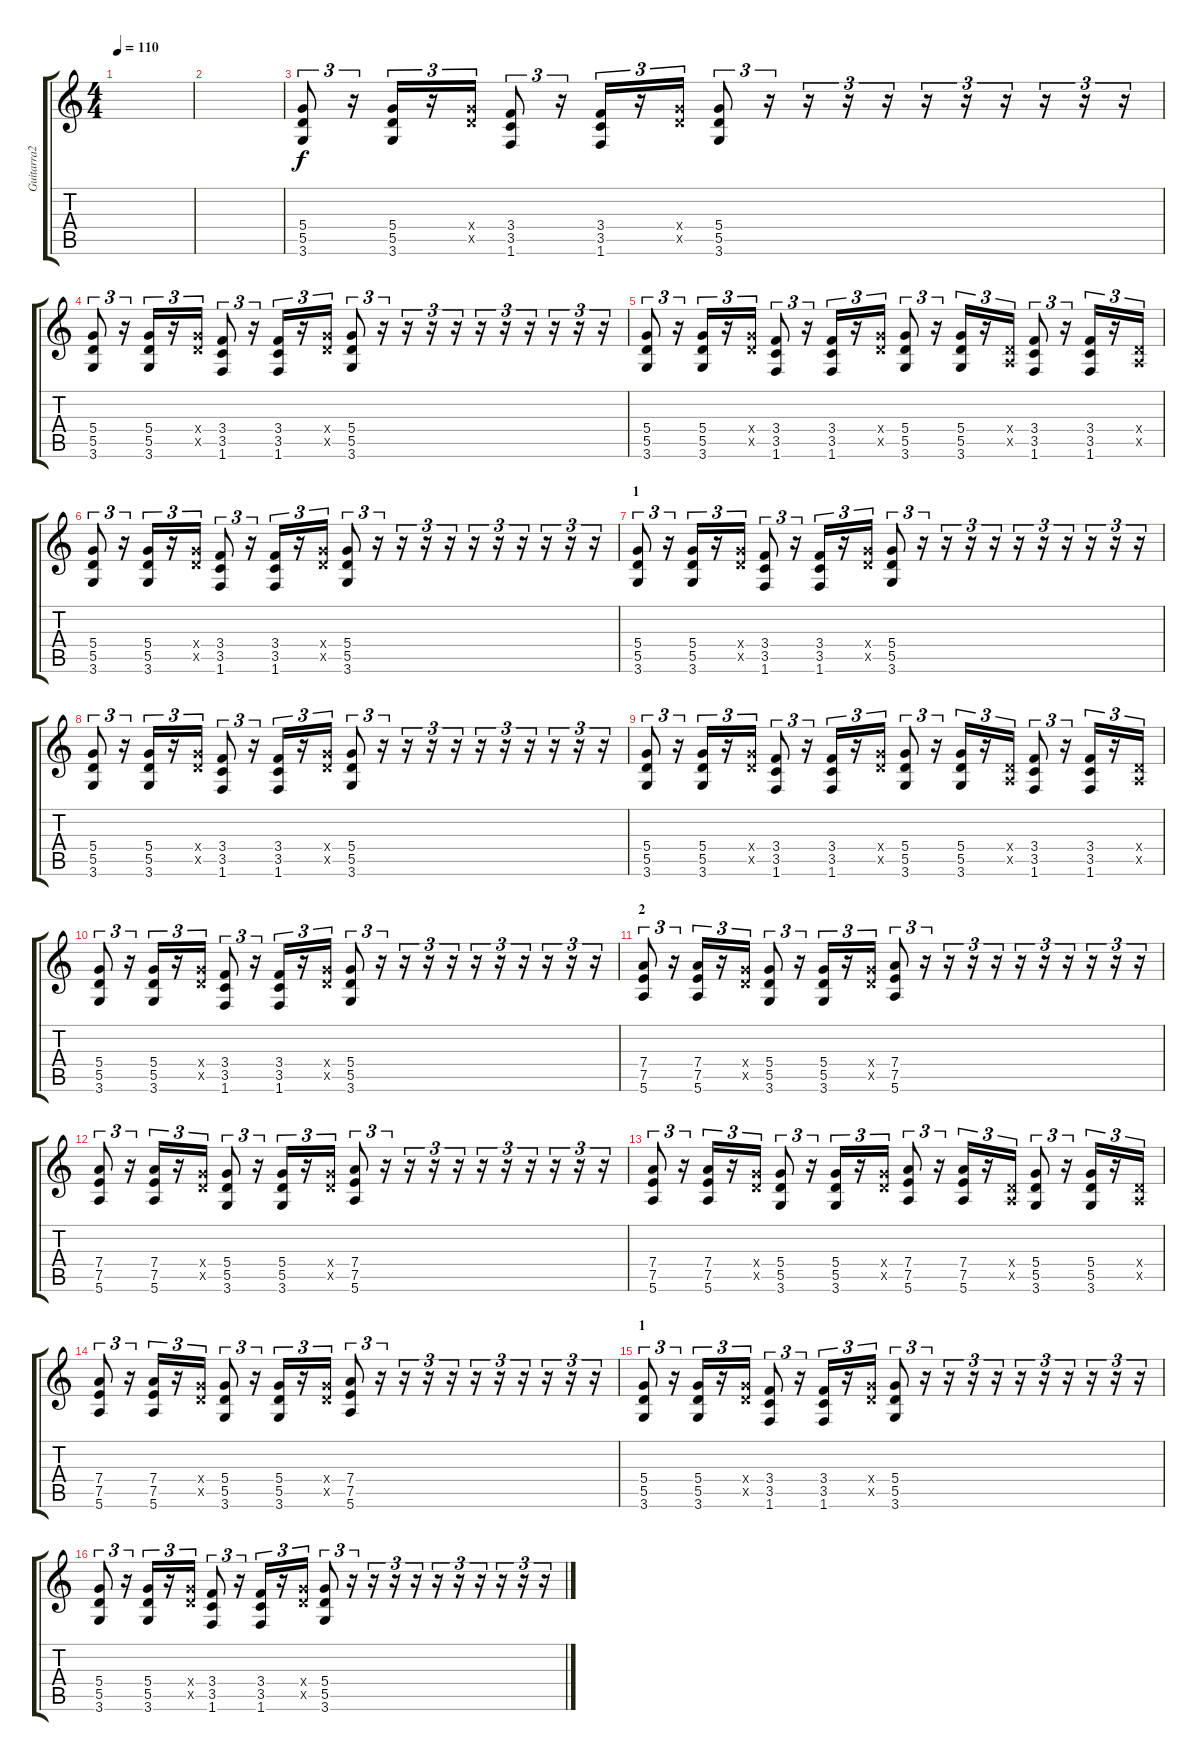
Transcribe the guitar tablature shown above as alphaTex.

\track ("Guitarra2" "Guitarra2") {instrument acousticguitarsteel}
\staff {score tabs}
\tuning (E4 B3 G3 D3 A2 E2) {hide}
\ts (4 4)
\tempo 110
\clef g2
\ks c
|
|
(5.4 5.5 3.6).8{tu (3 2)} r.16{tu (3 2)} (5.4 5.5 3.6).16{tu (3 2)} r.16{tu (3 2)} (5.4{x} 5.5{x}).16{tu (3 2)} (3.4 3.5 1.6).8{tu (3 2)} r.16{tu (3 2)} (3.4 3.5 1.6).16{tu (3 2)} r.16{tu (3 2)} (5.4{x} 5.5{x}).16{tu (3 2)} (5.4 5.5 3.6).8{tu (3 2)} r.16{tu (3 2)} r.16{tu (3 2)} r.16{tu (3 2)} r.16{tu (3 2)} r.16{tu (3 2)} r.16{tu (3 2)} r.16{tu (3 2)} r.16{tu (3 2)} r.16{tu (3 2)} r.16{tu (3 2)} |
(5.4 5.5 3.6).8{tu (3 2)} r.16{tu (3 2)} (5.4 5.5 3.6).16{tu (3 2)} r.16{tu (3 2)} (5.4{x} 5.5{x}).16{tu (3 2)} (3.4 3.5 1.6).8{tu (3 2)} r.16{tu (3 2)} (3.4 3.5 1.6).16{tu (3 2)} r.16{tu (3 2)} (5.4{x} 5.5{x}).16{tu (3 2)} (5.4 5.5 3.6).8{tu (3 2)} r.16{tu (3 2)} r.16{tu (3 2)} r.16{tu (3 2)} r.16{tu (3 2)} r.16{tu (3 2)} r.16{tu (3 2)} r.16{tu (3 2)} r.16{tu (3 2)} r.16{tu (3 2)} r.16{tu (3 2)} |
(5.4 5.5 3.6).8{tu (3 2)} r.16{tu (3 2)} (5.4 5.5 3.6).16{tu (3 2)} r.16{tu (3 2)} (5.4{x} 5.5{x}).16{tu (3 2)} (3.4 3.5 1.6).8{tu (3 2)} r.16{tu (3 2)} (3.4 3.5 1.6).16{tu (3 2)} r.16{tu (3 2)} (5.4{x} 5.5{x}).16{tu (3 2)} (5.4 5.5 3.6).8{tu (3 2)} r.16{tu (3 2)} (5.4 5.5 3.6).16{tu (3 2)} r.16{tu (3 2)} (0.4{x} 0.5{x}).16{tu (3 2)} (3.4 3.5 1.6).8{tu (3 2)} r.16{tu (3 2)} (3.4 3.5 1.6).16{tu (3 2)} r.16{tu (3 2)} (0.4{x} 0.5{x}).16{tu (3 2)} |
(5.4 5.5 3.6).8{tu (3 2)} r.16{tu (3 2)} (5.4 5.5 3.6).16{tu (3 2)} r.16{tu (3 2)} (5.4{x} 5.5{x}).16{tu (3 2)} (3.4 3.5 1.6).8{tu (3 2)} r.16{tu (3 2)} (3.4 3.5 1.6).16{tu (3 2)} r.16{tu (3 2)} (5.4{x} 5.5{x}).16{tu (3 2)} (5.4 5.5 3.6).8{tu (3 2)} r.16{tu (3 2)} r.16{tu (3 2)} r.16{tu (3 2)} r.16{tu (3 2)} r.16{tu (3 2)} r.16{tu (3 2)} r.16{tu (3 2)} r.16{tu (3 2)} r.16{tu (3 2)} r.16{tu (3 2)} |
\section ("" "1")
(5.4 5.5 3.6).8{tu (3 2)} r.16{tu (3 2)} (5.4 5.5 3.6).16{tu (3 2)} r.16{tu (3 2)} (5.4{x} 5.5{x}).16{tu (3 2)} (3.4 3.5 1.6).8{tu (3 2)} r.16{tu (3 2)} (3.4 3.5 1.6).16{tu (3 2)} r.16{tu (3 2)} (5.4{x} 5.5{x}).16{tu (3 2)} (5.4 5.5 3.6).8{tu (3 2)} r.16{tu (3 2)} r.16{tu (3 2)} r.16{tu (3 2)} r.16{tu (3 2)} r.16{tu (3 2)} r.16{tu (3 2)} r.16{tu (3 2)} r.16{tu (3 2)} r.16{tu (3 2)} r.16{tu (3 2)} |
(5.4 5.5 3.6).8{tu (3 2)} r.16{tu (3 2)} (5.4 5.5 3.6).16{tu (3 2)} r.16{tu (3 2)} (5.4{x} 5.5{x}).16{tu (3 2)} (3.4 3.5 1.6).8{tu (3 2)} r.16{tu (3 2)} (3.4 3.5 1.6).16{tu (3 2)} r.16{tu (3 2)} (5.4{x} 5.5{x}).16{tu (3 2)} (5.4 5.5 3.6).8{tu (3 2)} r.16{tu (3 2)} r.16{tu (3 2)} r.16{tu (3 2)} r.16{tu (3 2)} r.16{tu (3 2)} r.16{tu (3 2)} r.16{tu (3 2)} r.16{tu (3 2)} r.16{tu (3 2)} r.16{tu (3 2)} |
(5.4 5.5 3.6).8{tu (3 2)} r.16{tu (3 2)} (5.4 5.5 3.6).16{tu (3 2)} r.16{tu (3 2)} (5.4{x} 5.5{x}).16{tu (3 2)} (3.4 3.5 1.6).8{tu (3 2)} r.16{tu (3 2)} (3.4 3.5 1.6).16{tu (3 2)} r.16{tu (3 2)} (5.4{x} 5.5{x}).16{tu (3 2)} (5.4 5.5 3.6).8{tu (3 2)} r.16{tu (3 2)} (5.4 5.5 3.6).16{tu (3 2)} r.16{tu (3 2)} (0.4{x} 0.5{x}).16{tu (3 2)} (3.4 3.5 1.6).8{tu (3 2)} r.16{tu (3 2)} (3.4 3.5 1.6).16{tu (3 2)} r.16{tu (3 2)} (0.4{x} 0.5{x}).16{tu (3 2)} |
(5.4 5.5 3.6).8{tu (3 2)} r.16{tu (3 2)} (5.4 5.5 3.6).16{tu (3 2)} r.16{tu (3 2)} (5.4{x} 5.5{x}).16{tu (3 2)} (3.4 3.5 1.6).8{tu (3 2)} r.16{tu (3 2)} (3.4 3.5 1.6).16{tu (3 2)} r.16{tu (3 2)} (5.4{x} 5.5{x}).16{tu (3 2)} (5.4 5.5 3.6).8{tu (3 2)} r.16{tu (3 2)} r.16{tu (3 2)} r.16{tu (3 2)} r.16{tu (3 2)} r.16{tu (3 2)} r.16{tu (3 2)} r.16{tu (3 2)} r.16{tu (3 2)} r.16{tu (3 2)} r.16{tu (3 2)} |
\section ("" "2")
(7.4 7.5 5.6).8{tu (3 2)} r.16{tu (3 2)} (7.4 7.5 5.6).16{tu (3 2)} r.16{tu (3 2)} (5.4{x} 5.5{x}).16{tu (3 2)} (5.4 5.5 3.6).8{tu (3 2)} r.16{tu (3 2)} (5.4 5.5 3.6).16{tu (3 2)} r.16{tu (3 2)} (5.4{x} 5.5{x}).16{tu (3 2)} (7.4 7.5 5.6).8{tu (3 2)} r.16{tu (3 2)} r.16{tu (3 2)} r.16{tu (3 2)} r.16{tu (3 2)} r.16{tu (3 2)} r.16{tu (3 2)} r.16{tu (3 2)} r.16{tu (3 2)} r.16{tu (3 2)} r.16{tu (3 2)} |
(7.4 7.5 5.6).8{tu (3 2)} r.16{tu (3 2)} (7.4 7.5 5.6).16{tu (3 2)} r.16{tu (3 2)} (5.4{x} 5.5{x}).16{tu (3 2)} (5.4 5.5 3.6).8{tu (3 2)} r.16{tu (3 2)} (5.4 5.5 3.6).16{tu (3 2)} r.16{tu (3 2)} (5.4{x} 5.5{x}).16{tu (3 2)} (7.4 7.5 5.6).8{tu (3 2)} r.16{tu (3 2)} r.16{tu (3 2)} r.16{tu (3 2)} r.16{tu (3 2)} r.16{tu (3 2)} r.16{tu (3 2)} r.16{tu (3 2)} r.16{tu (3 2)} r.16{tu (3 2)} r.16{tu (3 2)} |
(7.4 7.5 5.6).8{tu (3 2)} r.16{tu (3 2)} (7.4 7.5 5.6).16{tu (3 2)} r.16{tu (3 2)} (5.4{x} 5.5{x}).16{tu (3 2)} (5.4 5.5 3.6).8{tu (3 2)} r.16{tu (3 2)} (5.4 5.5 3.6).16{tu (3 2)} r.16{tu (3 2)} (5.4{x} 5.5{x}).16{tu (3 2)} (7.4 7.5 5.6).8{tu (3 2)} r.16{tu (3 2)} (7.4 7.5 5.6).16{tu (3 2)} r.16{tu (3 2)} (0.4{x} 0.5{x}).16{tu (3 2)} (5.4 5.5 3.6).8{tu (3 2)} r.16{tu (3 2)} (5.4 5.5 3.6).16{tu (3 2)} r.16{tu (3 2)} (0.4{x} 0.5{x}).16{tu (3 2)} |
(7.4 7.5 5.6).8{tu (3 2)} r.16{tu (3 2)} (7.4 7.5 5.6).16{tu (3 2)} r.16{tu (3 2)} (5.4{x} 5.5{x}).16{tu (3 2)} (5.4 5.5 3.6).8{tu (3 2)} r.16{tu (3 2)} (5.4 5.5 3.6).16{tu (3 2)} r.16{tu (3 2)} (5.4{x} 5.5{x}).16{tu (3 2)} (7.4 7.5 5.6).8{tu (3 2)} r.16{tu (3 2)} r.16{tu (3 2)} r.16{tu (3 2)} r.16{tu (3 2)} r.16{tu (3 2)} r.16{tu (3 2)} r.16{tu (3 2)} r.16{tu (3 2)} r.16{tu (3 2)} r.16{tu (3 2)} |
\section ("" "1")
(5.4 5.5 3.6).8{tu (3 2)} r.16{tu (3 2)} (5.4 5.5 3.6).16{tu (3 2)} r.16{tu (3 2)} (5.4{x} 5.5{x}).16{tu (3 2)} (3.4 3.5 1.6).8{tu (3 2)} r.16{tu (3 2)} (3.4 3.5 1.6).16{tu (3 2)} r.16{tu (3 2)} (5.4{x} 5.5{x}).16{tu (3 2)} (5.4 5.5 3.6).8{tu (3 2)} r.16{tu (3 2)} r.16{tu (3 2)} r.16{tu (3 2)} r.16{tu (3 2)} r.16{tu (3 2)} r.16{tu (3 2)} r.16{tu (3 2)} r.16{tu (3 2)} r.16{tu (3 2)} r.16{tu (3 2)} |
(5.4 5.5 3.6).8{tu (3 2)} r.16{tu (3 2)} (5.4 5.5 3.6).16{tu (3 2)} r.16{tu (3 2)} (5.4{x} 5.5{x}).16{tu (3 2)} (3.4 3.5 1.6).8{tu (3 2)} r.16{tu (3 2)} (3.4 3.5 1.6).16{tu (3 2)} r.16{tu (3 2)} (5.4{x} 5.5{x}).16{tu (3 2)} (5.4 5.5 3.6).8{tu (3 2)} r.16{tu (3 2)} r.16{tu (3 2)} r.16{tu (3 2)} r.16{tu (3 2)} r.16{tu (3 2)} r.16{tu (3 2)} r.16{tu (3 2)} r.16{tu (3 2)} r.16{tu (3 2)} r.16{tu (3 2)}
